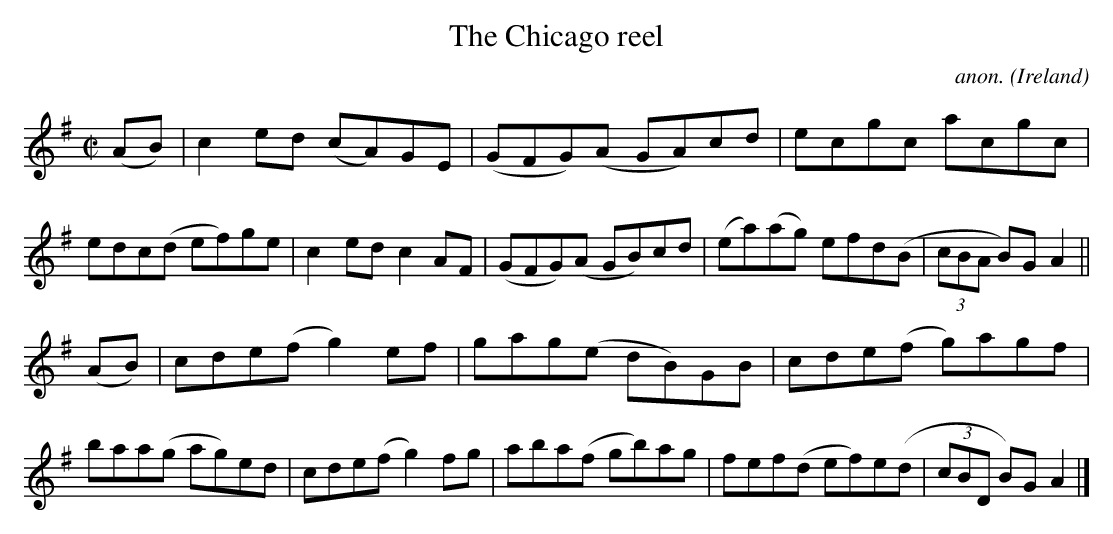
X:1
T:The Chicago reel
C:anon.
O:Ireland
M:C|
L:1/8
K:Ador
(AB)|c2 ed (cA)GE|(GFG)(A GA)cd|ecgc acgc|edc(d ef)ge|\
c2ed c2AF|(GFG)(A GB)cd|(ea)(ag) efd(B|(3cBA B)GA2||
(AB)|cde(f g2)ef|gag(e dB)GB|cde(f g)agf|baa(g ag)ed|\
cde(f g2)fg|aba(f gb)ag|fef(d ef)e(d|(3cBD B)G A2|]
